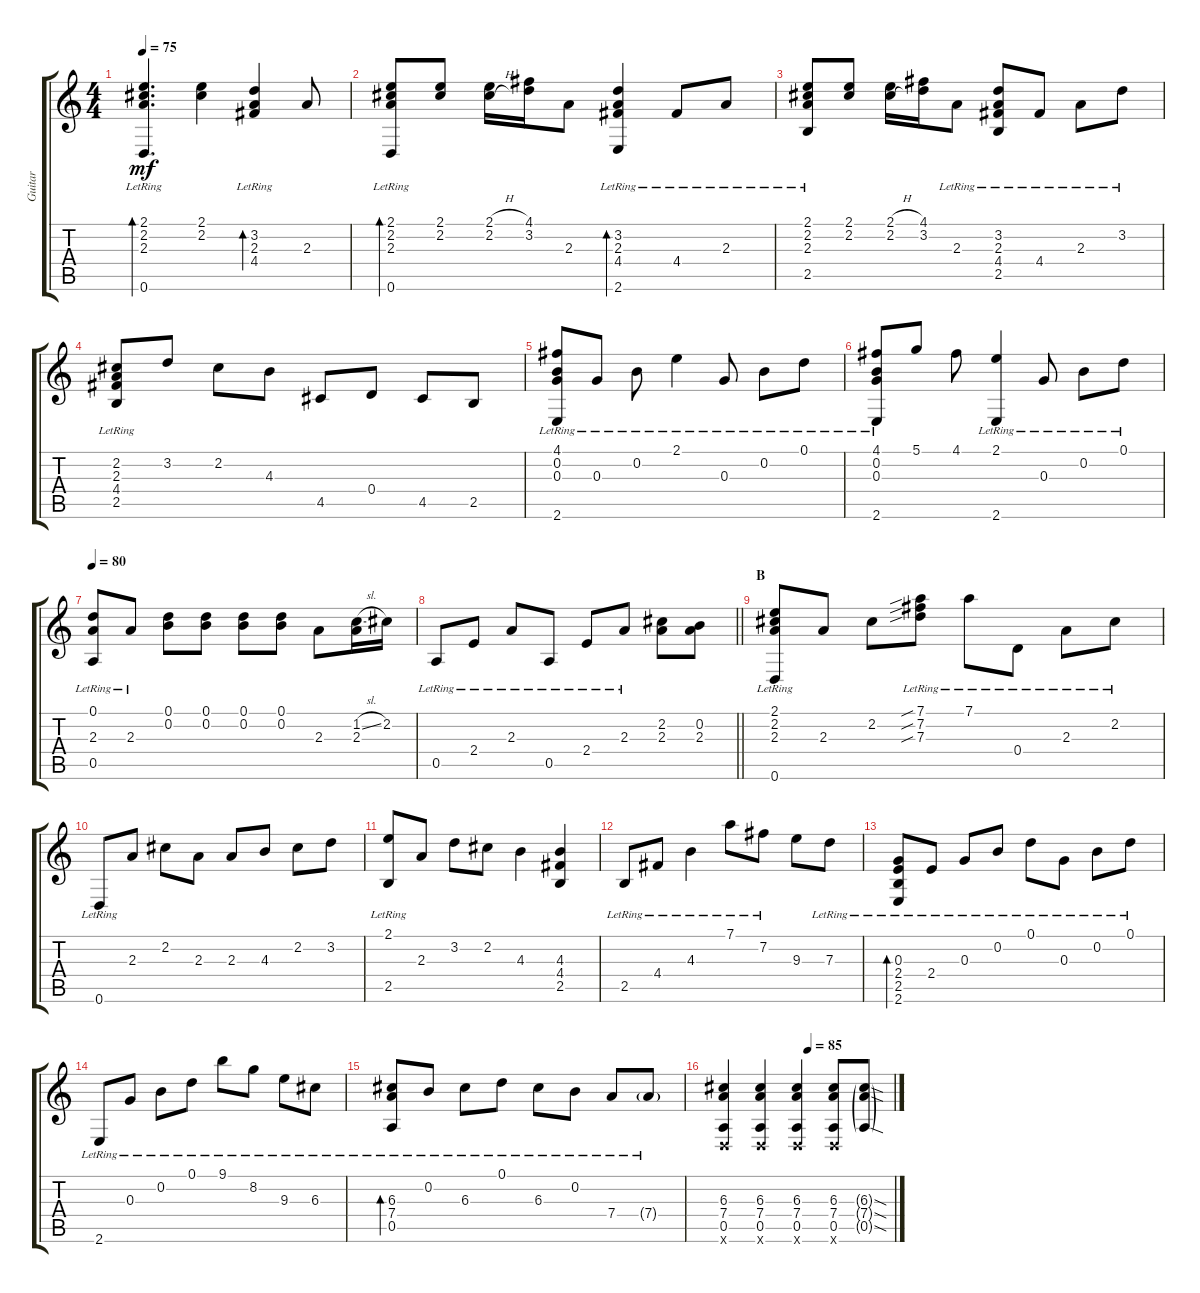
\track ("Guitar" "Guitar") {instrument acousticguitarsteel}
\staff {score tabs}
\tuning (D4 B3 G3 D3 A2 D2) {hide}
\ts (4 4)
\tempo 75
\clef g2
\ks c
(2.1 2.2 2.3{lr} 0.6{lr}).4{d bd 240 dy mf} (2.1 2.2).4 (3.2 2.3 4.4{lr}).4{bd 240} 2.3.8 |
(2.1 2.2 2.3{lr} 0.6{lr}).8{bd 240} (2.1 2.2).8 (2.1{h} 2.2{h}).16 (4.1 3.2).16 2.3.8 (3.2 2.3 4.4{lr} 2.6{lr}).4{bd 120} 4.4{lr}.8 2.3{lr}.8 |
(2.1 2.2 2.3{lr} 2.5{lr}).8 (2.1 2.2).8 (2.1{h} 2.2{h}).16 (4.1 3.2).16 2.3{lr}.8 (3.2 2.3 4.4 2.5{lr}).8 4.4{lr}.8 2.3{lr}.8 3.2{lr}.8 |
(2.2 2.3{lr} 4.4 2.5{lr}).8 3.2.8 2.2.8 4.3.8 4.5.8 0.4.8 4.5.8 2.5.8 |
(4.1{lr} 0.2{lr} 0.3{lr} 2.6{lr}).8 0.3{lr}.8 0.2{lr}.8 2.1{lr}.4 0.3{lr}.8 0.2{lr}.8 0.1{lr}.8 |
(4.1 0.2 0.3 2.6{lr}).8 5.1.8 4.1.8 (2.1 2.6{lr}).4 0.3{lr}.8 0.2{lr}.8 0.1{lr}.8 |
\tempo 80
(0.1 2.3 0.5{lr}).8 2.3{lr}.8 (0.1 0.2).8 (0.1 0.2).8 (0.1 0.2).8 (0.1 0.2).8 2.3.8 (1.2{sl} 2.3).16 2.2.16 |
\barLineRight lightlight
0.5{lr}.8 2.4{lr}.8 2.3{lr}.8 0.5{lr}.8 2.4{lr}.8 2.3{lr}.8 (2.2 2.3).8 (0.2 2.3).8 |
\section ("" "B")
(2.1 2.2 2.3 0.6{lr}).8 2.3.8 2.2.8 (7.1{sib lr} 7.2{sib lr} 7.3{sib lr}).8 7.1{lr}.8 0.4{lr}.8 2.3{lr}.8 2.2{lr}.8 |
0.6{lr}.8 2.3.8 2.2.8 2.3.8 2.3.8 4.3.8 2.2.8 3.2.8 |
(2.1 2.5{lr}).8 2.3.8 3.2.8 2.2.8 4.3.4 (4.3 4.4 2.5).4 |
2.5{lr}.8 4.4{lr}.8 4.3{lr}.4 7.1{lr}.8 7.2{lr}.8 9.3.8 7.3{lr}.8 |
(0.3{lr} 2.4{lr} 2.5{lr} 2.6{lr}).8{bd 240} 2.4{lr}.8 0.3{lr}.8 0.2{lr}.8 0.1{lr}.8 0.3{lr}.8 0.2{lr}.8 0.1{lr}.8 |
2.6{lr}.8 0.3{lr}.8 0.2{lr}.8 0.1{lr}.8 9.1{lr}.8 8.2{lr}.8 9.3{lr}.8 6.3{lr}.8 |
(6.3{lr} 7.4{lr} 0.5{lr}).8{bd 240} 0.2{lr}.8 6.3{lr}.8 0.1{lr}.8 6.3{lr}.8 0.2{lr}.8 7.4{lr}.8 7.4{g lr}.8 |
\tempo (85 0.5)
(6.3 7.4 0.5 0.6{x}).4 (6.3 7.4 0.5 0.6{x}).4 (6.3 7.4 0.5 0.6{x}).4 (6.3 7.4 0.5 0.6{x}).8 (6.3{sod g} 7.4{sod g} 0.5{sod g}).8
